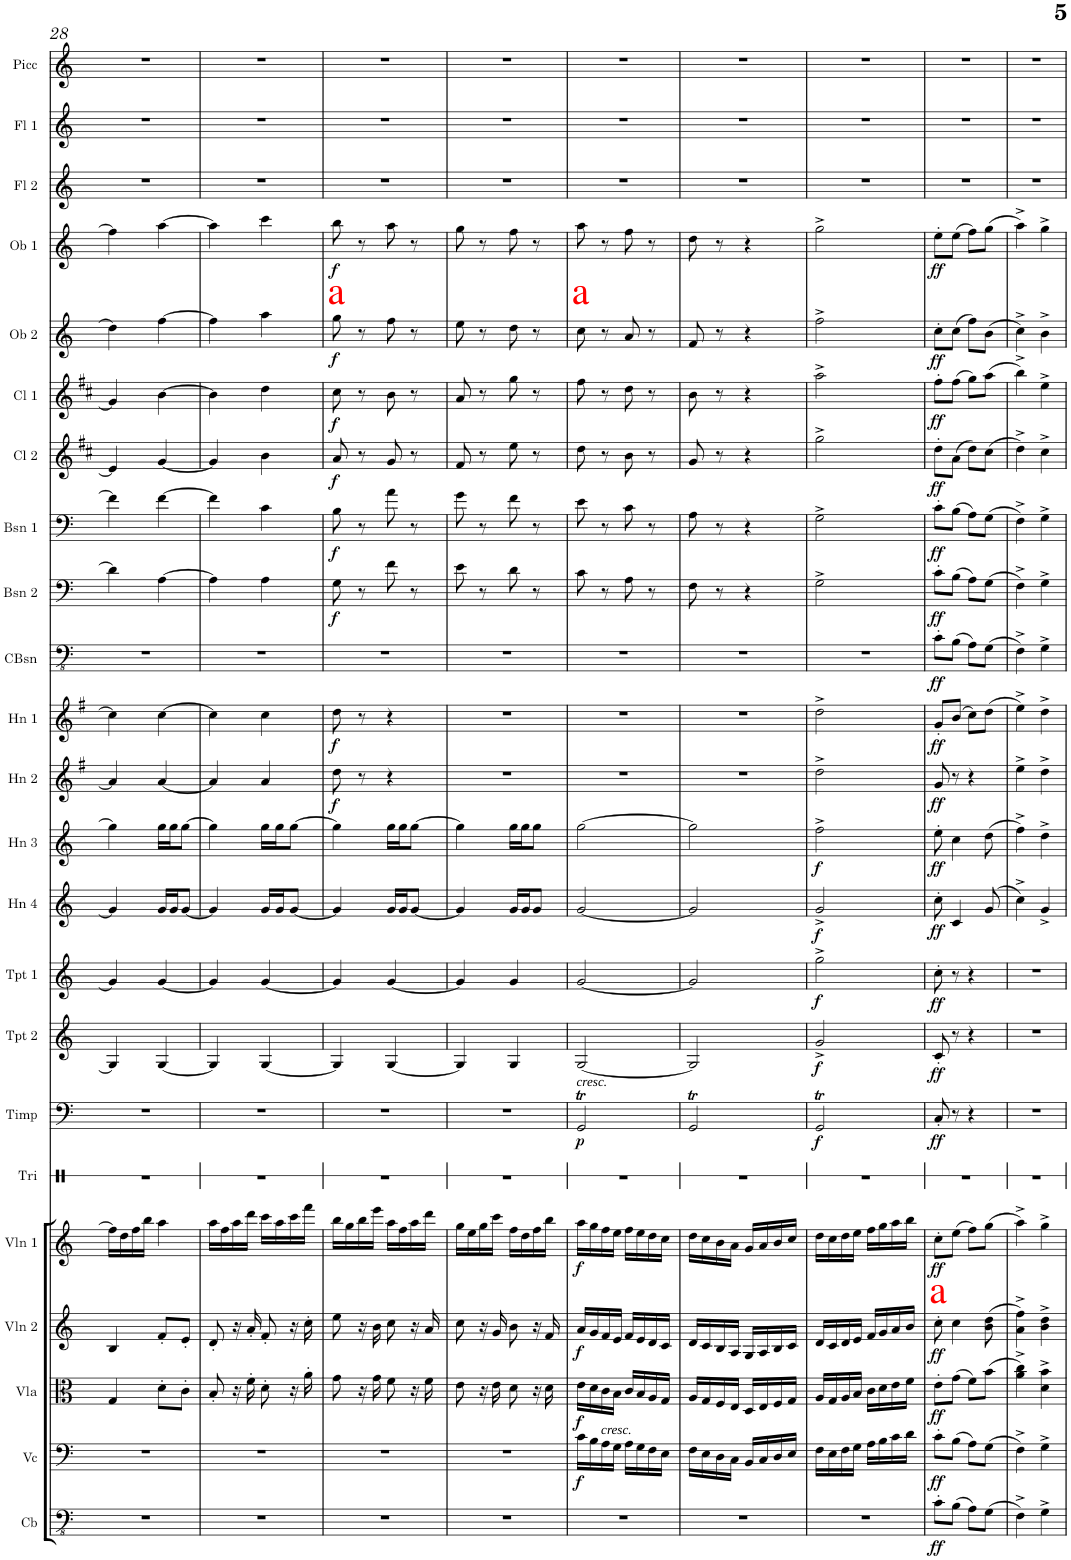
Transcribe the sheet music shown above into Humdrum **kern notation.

**kern	**dynam	**kern	**dynam	**kern	**dynam	**kern	**dynam	**kern	**text	**dynam	**kern	**kern	**dynam	**kern	**dynam	**kern	**dynam	**kern	**dynam	**kern	**dynam	**kern	**dynam	**kern	**dynam	**kern	**dynam	**kern	**dynam	**kern	**dynam	**kern	**dynam	**kern	**dynam	**kern	**dynam	**kern	**text	**dynam	**kern	**kern	**kern
*part23	*part23	*part22	*part22	*part21	*part21	*part20	*part20	*part19	*part19	*part19	*part18	*part17	*part17	*part16	*part16	*part15	*part15	*part14	*part14	*part13	*part13	*part12	*part12	*part11	*part11	*part10	*part10	*part9	*part9	*part8	*part8	*part7	*part7	*part6	*part6	*part5	*part5	*part4	*part4	*part4	*part3	*part2	*part1
*staff23	*staff23	*staff22	*staff22	*staff21	*staff21	*staff20	*staff20	*staff19	*staff19	*staff19	*staff18	*staff17	*staff17	*staff16	*staff16	*staff15	*staff15	*staff14	*staff14	*staff13	*staff13	*staff12	*staff12	*staff11	*staff11	*staff10	*staff10	*staff9	*staff9	*staff8	*staff8	*staff7	*staff7	*staff6	*staff6	*staff5	*staff5	*staff4	*staff4	*staff4	*staff3	*staff2	*staff1
*I"Contrabass	*	*I"Violoncello	*	*I"Viola	*	*I"Violin 2	*	*I"Violin 1	*	*	*I"Triangle	*I"Timpani	*	*I"C Trumpet 2	*	*I"C Trumpet 1	*	*I"C Horn 4	*	*I"C Horn 3	*	*I"F Horn 2	*	*I"F Horn 1	*	*I"Contrabassoon	*	*I"Bassoon 2	*	*I"Bassoon 1	*	*I"Bb Clarinet 2	*	*I"Bb Clarinet 1	*	*I"Oboe 2	*	*I"Oboe 1	*	*	*I"Flute 2	*I"Flute 1	*I"Piccolo
*I'Cb	*	*I'Vc	*	*I'Vla	*	*I'Vln 2	*	*I'Vln 1	*	*	*I'Tri	*I'Timp	*	*I'Tpt 2	*	*I'Tpt 1	*	*I'Hn 4	*	*I'Hn 3	*	*I'Hn 2	*	*I'Hn 1	*	*I'CBsn	*	*I'Bsn 2	*	*I'Bsn 1	*	*I'Cl 2	*	*I'Cl 1	*	*I'Ob 2	*	*I'Ob 1	*	*	*I'Fl 2	*I'Fl 1	*I'Picc
!!LO:PB:g=z
*clefFv4	*	*clefF4	*	*clefC3	*	*clefG2	*	*clefG2	*	*	*clefX	*clefF4	*	*clefG2	*	*clefG2	*	*clefG2	*	*clefG2	*	*clefG2	*	*clefG2	*	*clefFv4	*	*clefF4	*	*clefF4	*	*clefG2	*	*clefG2	*	*clefG2	*	*clefG2	*	*	*clefG2	*clefG2	*clefG2
*	*	*	*	*	*	*	*	*	*	*	*	*	*	*Trd1c2	*	*Trd1c2	*	*Trd7c12	*	*Trd7c12	*	*Trd4c7	*	*Trd4c7	*	*	*	*	*	*	*	*Trd1c2	*	*Trd1c2	*	*	*	*	*	*	*	*	*Trd-7c-12
*k[]	*	*k[]	*	*k[]	*	*k[]	*	*k[]	*	*	*k[]	*k[]	*	*k[]	*	*k[]	*	*k[]	*	*k[]	*	*k[f#]	*	*k[f#]	*	*k[]	*	*k[]	*	*k[]	*	*k[f#c#]	*	*k[f#c#]	*	*k[]	*	*k[]	*	*	*k[]	*k[]	*k[]
*M2/4	*	*M2/4	*	*M2/4	*	*M2/4	*	*M2/4	*	*	*M2/4	*M2/4	*	*M2/4	*	*M2/4	*	*M2/4	*	*M2/4	*	*M2/4	*	*M2/4	*	*M2/4	*	*M2/4	*	*M2/4	*	*M2/4	*	*M2/4	*	*M2/4	*	*M2/4	*	*	*M2/4	*M2/4	*M2/4
=28	=28	=28	=28	=28	=28	=28	=28	=28	=28	=28	=28	=28	=28	=28	=28	=28	=28	=28	=28	=28	=28	=28	=28	=28	=28	=28	=28	=28	=28	=28	=28	=28	=28	=28	=28	=28	=28	=28	=28	=28	=28	=28	=28
2r	.	2r	.	4G/	.	4B/	.	16ff\LL]	.	.	2r	2r	.	4G/]	.	4g/]	.	4g/]	.	4gg\]	.	4a/]	.	4cc\]	.	2r	.	4d\]	.	4f\]	.	4e/]	.	4g/]	.	4dd\]	.	4ff\]	.	.	2r	2r	2r
.	.	.	.	.	.	.	.	16dd\	.	.	.	.	.	.	.	.	.	.	.	.	.	.	.	.	.	.	.	.	.	.	.	.	.	.	.	.	.	.	.	.	.	.	.
.	.	.	.	.	.	.	.	16ff\	.	.	.	.	.	.	.	.	.	.	.	.	.	.	.	.	.	.	.	.	.	.	.	.	.	.	.	.	.	.	.	.	.	.	.
.	.	.	.	.	.	.	.	16bb\JJ	.	.	.	.	.	.	.	.	.	.	.	.	.	.	.	.	.	.	.	.	.	.	.	.	.	.	.	.	.	.	.	.	.	.	.
.	.	.	.	8d'\L	.	8f'/L	.	4aa\	.	.	.	.	.	[4G/	.	[4g/	.	16g/LL	.	16gg\LL	.	[4a/	.	[4cc\	.	.	.	[4A\	.	[4f\	.	[4g/	.	[4b\	.	[4ff\	.	[4aa\	.	.	.	.	.
.	.	.	.	.	.	.	.	.	.	.	.	.	.	.	.	.	.	16g/J	.	16gg\J	.	.	.	.	.	.	.	.	.	.	.	.	.	.	.	.	.	.	.	.	.	.	.
.	.	.	.	8c'\J	.	8e'/J	.	.	.	.	.	.	.	.	.	.	.	[8g/J	.	[8gg\J	.	.	.	.	.	.	.	.	.	.	.	.	.	.	.	.	.	.	.	.	.	.	.
=29	=29	=29	=29	=29	=29	=29	=29	=29	=29	=29	=29	=29	=29	=29	=29	=29	=29	=29	=29	=29	=29	=29	=29	=29	=29	=29	=29	=29	=29	=29	=29	=29	=29	=29	=29	=29	=29	=29	=29	=29	=29	=29	=29
2r	.	2r	.	8B'/	.	8d'/	.	16aa\LL	.	.	2r	2r	.	4G/]	.	4g/]	.	4g/]	.	4gg\]	.	4a/]	.	4cc\]	.	2r	.	4A\]	.	4f\]	.	4g/]	.	4b\]	.	4ff\]	.	4aa\]	.	.	2r	2r	2r
.	.	.	.	.	.	.	.	16ff\	.	.	.	.	.	.	.	.	.	.	.	.	.	.	.	.	.	.	.	.	.	.	.	.	.	.	.	.	.	.	.	.	.	.	.
.	.	.	.	16r	.	16r	.	16aa\	.	.	.	.	.	.	.	.	.	.	.	.	.	.	.	.	.	.	.	.	.	.	.	.	.	.	.	.	.	.	.	.	.	.	.
.	.	.	.	16f'\	.	16a'/	.	16ddd\JJ	.	.	.	.	.	.	.	.	.	.	.	.	.	.	.	.	.	.	.	.	.	.	.	.	.	.	.	.	.	.	.	.	.	.	.
.	.	.	.	8d'\	.	8f'/	.	16ccc\LL	.	.	.	.	.	[4G/	.	[4g/	.	16g/LL	.	16gg\LL	.	4a/	.	4cc\	.	.	.	4A\	.	4c\	.	4b\	.	4dd\	.	4aa\	.	4ccc\	.	.	.	.	.
.	.	.	.	.	.	.	.	16aa\	.	.	.	.	.	.	.	.	.	16g/J	.	16gg\J	.	.	.	.	.	.	.	.	.	.	.	.	.	.	.	.	.	.	.	.	.	.	.
.	.	.	.	16r	.	16r	.	16ccc\	.	.	.	.	.	.	.	.	.	[8g/J	.	[8gg\J	.	.	.	.	.	.	.	.	.	.	.	.	.	.	.	.	.	.	.	.	.	.	.
.	.	.	.	16a'\	.	16cc'\	.	16fff\JJ	.	.	.	.	.	.	.	.	.	.	.	.	.	.	.	.	.	.	.	.	.	.	.	.	.	.	.	.	.	.	.	.	.	.	.
=30	=30	=30	=30	=30	=30	=30	=30	=30	=30	=30	=30	=30	=30	=30	=30	=30	=30	=30	=30	=30	=30	=30	=30	=30	=30	=30	=30	=30	=30	=30	=30	=30	=30	=30	=30	=30	=30	=30	=30	=30	=30	=30	=30
!	!	!	!	!	!	!	!	!	!	!	!	!	!	!	!	!	!	!	!	!	!	!	!LO:DY:b	!	!LO:DY:b	!	!	!	!LO:DY:b	!	!LO:DY:b	!	!LO:DY:b	!	!LO:DY:b	!	!LO:DY:b	!	!LO:LY:b:color=#FF0000	!LO:DY:b	!	!	!
2r	.	2r	.	8g\	.	8ee\	.	16bb\LL	.	.	2r	2r	.	4G/]	.	4g/]	.	4g/]	.	4gg\]	.	8dd\	f	8dd\	f	2r	.	8G\	f	8B\	f	8a/	f	8cc#\	f	8gg\	f	8bb\	a	f	2r	2r	2r
.	.	.	.	.	.	.	.	16gg\	.	.	.	.	.	.	.	.	.	.	.	.	.	.	.	.	.	.	.	.	.	.	.	.	.	.	.	.	.	.	.	.	.	.	.
.	.	.	.	16r	.	16r	.	16bb\	.	.	.	.	.	.	.	.	.	.	.	.	.	8r	.	8r	.	.	.	8r	.	8r	.	8r	.	8r	.	8r	.	8r	.	.	.	.	.
.	.	.	.	16g\	.	16b\	.	16eee\JJ	.	.	.	.	.	.	.	.	.	.	.	.	.	.	.	.	.	.	.	.	.	.	.	.	.	.	.	.	.	.	.	.	.	.	.
.	.	.	.	8f\	.	8cc\	.	16aa\LL	.	.	.	.	.	[4G/	.	[4g/	.	16g/LL	.	16gg\LL	.	4r	.	4r	.	.	.	8f\	.	8a\	.	8g/	.	8b\	.	8ff\	.	8aa\	.	.	.	.	.
.	.	.	.	.	.	.	.	16ff\	.	.	.	.	.	.	.	.	.	16g/J	.	16gg\J	.	.	.	.	.	.	.	.	.	.	.	.	.	.	.	.	.	.	.	.	.	.	.
.	.	.	.	16r	.	16r	.	16aa\	.	.	.	.	.	.	.	.	.	[8g/J	.	[8gg\J	.	.	.	.	.	.	.	8r	.	8r	.	8r	.	8r	.	8r	.	8r	.	.	.	.	.
.	.	.	.	16f\	.	16a/	.	16ddd\JJ	.	.	.	.	.	.	.	.	.	.	.	.	.	.	.	.	.	.	.	.	.	.	.	.	.	.	.	.	.	.	.	.	.	.	.
=31	=31	=31	=31	=31	=31	=31	=31	=31	=31	=31	=31	=31	=31	=31	=31	=31	=31	=31	=31	=31	=31	=31	=31	=31	=31	=31	=31	=31	=31	=31	=31	=31	=31	=31	=31	=31	=31	=31	=31	=31	=31	=31	=31
2r	.	2r	.	8e\	.	8cc\	.	16gg\LL	.	.	2r	2r	.	4G/]	.	4g/]	.	4g/]	.	4gg\]	.	2r	.	2r	.	2r	.	8e\	.	8g\	.	8f#/	.	8a/	.	8ee\	.	8gg\	.	.	2r	2r	2r
.	.	.	.	.	.	.	.	16ee\	.	.	.	.	.	.	.	.	.	.	.	.	.	.	.	.	.	.	.	.	.	.	.	.	.	.	.	.	.	.	.	.	.	.	.
.	.	.	.	16r	.	16r	.	16gg\	.	.	.	.	.	.	.	.	.	.	.	.	.	.	.	.	.	.	.	8r	.	8r	.	8r	.	8r	.	8r	.	8r	.	.	.	.	.
.	.	.	.	16e\	.	16g/	.	16ccc\JJ	.	.	.	.	.	.	.	.	.	.	.	.	.	.	.	.	.	.	.	.	.	.	.	.	.	.	.	.	.	.	.	.	.	.	.
.	.	.	.	8d\	.	8b\	.	16ff\LL	.	.	.	.	.	4G/	.	4g/	.	16g/LL	.	16gg\LL	.	.	.	.	.	.	.	8d\	.	8f\	.	8ee\	.	8gg\	.	8dd\	.	8ff\	.	.	.	.	.
.	.	.	.	.	.	.	.	16dd\	.	.	.	.	.	.	.	.	.	16g/J	.	16gg\J	.	.	.	.	.	.	.	.	.	.	.	.	.	.	.	.	.	.	.	.	.	.	.
.	.	.	.	16r	.	16r	.	16ff\	.	.	.	.	.	.	.	.	.	8g/J	.	8gg\J	.	.	.	.	.	.	.	8r	.	8r	.	8r	.	8r	.	8r	.	8r	.	.	.	.	.
.	.	.	.	16d\	.	16f/	.	16bb\JJ	.	.	.	.	.	.	.	.	.	.	.	.	.	.	.	.	.	.	.	.	.	.	.	.	.	.	.	.	.	.	.	.	.	.	.
=32	=32	=32	=32	=32	=32	=32	=32	=32	=32	=32	=32	=32	=32	=32	=32	=32	=32	=32	=32	=32	=32	=32	=32	=32	=32	=32	=32	=32	=32	=32	=32	=32	=32	=32	=32	=32	=32	=32	=32	=32	=32	=32	=32
!	!	!	!	!	!	!	!	!	!	!	!	!LO:TX:a:i:t=cresc.	!	!	!	!	!	!	!	!	!	!	!	!	!	!	!	!	!	!	!	!	!	!	!	!	!	!	!	!	!	!	!
!	!	!	!LO:DY:b	!	!LO:DY:b	!	!LO:DY:b	!	!	!LO:DY:b	!	!	!LO:DY:b	!	!	!	!	!	!	!	!	!	!	!	!	!	!	!	!	!	!	!	!	!	!	!	!	!	!LO:LY:b:color=#FF0000	!	!	!	!
2r	.	16c\LL	f	16e\LL	f	16a/LL	f	16aa\LL	.	f	2r	2GG>/	p	[2G/	.	[2g/	.	[2g/	.	[2gg\	.	2r	.	2r	.	2r	.	8c\	.	8e\	.	8dd\	.	8ff#\	.	8cc\	.	8aa\	a	.	2r	2r	2r
.	.	16B\	.	16d\	.	16g/	.	16gg\	.	.	.	.	.	.	.	.	.	.	.	.	.	.	.	.	.	.	.	.	.	.	.	.	.	.	.	.	.	.	.	.	.	.	.
!	!	!LO:TX:a:i:t=cresc.	!	!	!	!	!	!	!	!	!	!	!	!	!	!	!	!	!	!	!	!	!	!	!	!	!	!	!	!	!	!	!	!	!	!	!	!	!	!	!	!	!
.	.	16A\	.	16c\	.	16f/	.	16ff\	.	.	.	.	.	.	.	.	.	.	.	.	.	.	.	.	.	.	.	8r	.	8r	.	8r	.	8r	.	8r	.	8r	.	.	.	.	.
.	.	16G\JJ	.	16B\JJ	.	16e/JJ	.	16ee\JJ	.	.	.	.	.	.	.	.	.	.	.	.	.	.	.	.	.	.	.	.	.	.	.	.	.	.	.	.	.	.	.	.	.	.	.
.	.	16A\LL	.	16c/LL	.	16f/LL	.	16ff\LL	.	.	.	.	.	.	.	.	.	.	.	.	.	.	.	.	.	.	.	8A\	.	8c\	.	8b\	.	8dd\	.	8a/	.	8ff\	.	.	.	.	.
.	.	16G\	.	16B/	.	16e/	.	16ee\	.	.	.	.	.	.	.	.	.	.	.	.	.	.	.	.	.	.	.	.	.	.	.	.	.	.	.	.	.	.	.	.	.	.	.
.	.	16F\	.	16A/	.	16d/	.	16dd\	.	.	.	.	.	.	.	.	.	.	.	.	.	.	.	.	.	.	.	8r	.	8r	.	8r	.	8r	.	8r	.	8r	.	.	.	.	.
.	.	16E\JJ	.	16G/JJ	.	16c/JJ	.	16cc\JJ	.	.	.	.	.	.	.	.	.	.	.	.	.	.	.	.	.	.	.	.	.	.	.	.	.	.	.	.	.	.	.	.	.	.	.
=33	=33	=33	=33	=33	=33	=33	=33	=33	=33	=33	=33	=33	=33	=33	=33	=33	=33	=33	=33	=33	=33	=33	=33	=33	=33	=33	=33	=33	=33	=33	=33	=33	=33	=33	=33	=33	=33	=33	=33	=33	=33	=33	=33
2r	.	16F\LL	.	16A/LL	.	16d/LL	.	16dd\LL	.	.	2r	2GG>/	.	2G/]	.	2g/]	.	2g/]	.	2gg\]	.	2r	.	2r	.	2r	.	8F\	.	8A\	.	8g/	.	8b\	.	8f/	.	8dd\	.	.	2r	2r	2r
.	.	16E\	.	16G/	.	16c/	.	16cc\	.	.	.	.	.	.	.	.	.	.	.	.	.	.	.	.	.	.	.	.	.	.	.	.	.	.	.	.	.	.	.	.	.	.	.
.	.	16D\	.	16F/	.	16B/	.	16b\	.	.	.	.	.	.	.	.	.	.	.	.	.	.	.	.	.	.	.	8r	.	8r	.	8r	.	8r	.	8r	.	8r	.	.	.	.	.
.	.	16C\JJ	.	16E/JJ	.	16A/JJ	.	16a\JJ	.	.	.	.	.	.	.	.	.	.	.	.	.	.	.	.	.	.	.	.	.	.	.	.	.	.	.	.	.	.	.	.	.	.	.
.	.	16BB/LL	.	16D/LL	.	16G/LL	.	16g/LL	.	.	.	.	.	.	.	.	.	.	.	.	.	.	.	.	.	.	.	4r	.	4r	.	4r	.	4r	.	4r	.	4r	.	.	.	.	.
.	.	16C/	.	16E/	.	16A/	.	16a/	.	.	.	.	.	.	.	.	.	.	.	.	.	.	.	.	.	.	.	.	.	.	.	.	.	.	.	.	.	.	.	.	.	.	.
.	.	16D/	.	16F/	.	16B/	.	16b/	.	.	.	.	.	.	.	.	.	.	.	.	.	.	.	.	.	.	.	.	.	.	.	.	.	.	.	.	.	.	.	.	.	.	.
.	.	16E/JJ	.	16G/JJ	.	16c/JJ	.	16cc/JJ	.	.	.	.	.	.	.	.	.	.	.	.	.	.	.	.	.	.	.	.	.	.	.	.	.	.	.	.	.	.	.	.	.	.	.
=34	=34	=34	=34	=34	=34	=34	=34	=34	=34	=34	=34	=34	=34	=34	=34	=34	=34	=34	=34	=34	=34	=34	=34	=34	=34	=34	=34	=34	=34	=34	=34	=34	=34	=34	=34	=34	=34	=34	=34	=34	=34	=34	=34
!	!	!	!	!	!	!	!	!	!	!	!	!	!LO:DY:b	!	!LO:DY:b	!	!LO:DY:b	!	!LO:DY:b	!	!LO:DY:b	!	!	!	!	!	!	!	!	!	!	!	!	!	!	!	!	!	!	!	!	!	!
2r	.	16F\LL	.	16A/LL	.	16d/LL	.	16dd\LL	.	.	2r	2GG>/	f	2g^/	f	2gg^\	f	2g^/	f	2ff^\	f	2dd^\	.	2dd^\	.	2r	.	2G^\	.	2G^\	.	2gg^\	.	2aa^\	.	2ff^\	.	2gg^\	.	.	2r	2r	2r
.	.	16E\	.	16G/	.	16c/	.	16cc\	.	.	.	.	.	.	.	.	.	.	.	.	.	.	.	.	.	.	.	.	.	.	.	.	.	.	.	.	.	.	.	.	.	.	.
.	.	16F\	.	16A/	.	16d/	.	16dd\	.	.	.	.	.	.	.	.	.	.	.	.	.	.	.	.	.	.	.	.	.	.	.	.	.	.	.	.	.	.	.	.	.	.	.
.	.	16G\JJ	.	16B/JJ	.	16e/JJ	.	16ee\JJ	.	.	.	.	.	.	.	.	.	.	.	.	.	.	.	.	.	.	.	.	.	.	.	.	.	.	.	.	.	.	.	.	.	.	.
.	.	16A\LL	.	16c\LL	.	16f/LL	.	16ff\LL	.	.	.	.	.	.	.	.	.	.	.	.	.	.	.	.	.	.	.	.	.	.	.	.	.	.	.	.	.	.	.	.	.	.	.
.	.	16B\	.	16d\	.	16g/	.	16gg\	.	.	.	.	.	.	.	.	.	.	.	.	.	.	.	.	.	.	.	.	.	.	.	.	.	.	.	.	.	.	.	.	.	.	.
.	.	16c\	.	16e\	.	16a/	.	16aa\	.	.	.	.	.	.	.	.	.	.	.	.	.	.	.	.	.	.	.	.	.	.	.	.	.	.	.	.	.	.	.	.	.	.	.
.	.	16d\JJ	.	16f\JJ	.	16b/JJ	.	16bb\JJ	.	.	.	.	.	.	.	.	.	.	.	.	.	.	.	.	.	.	.	.	.	.	.	.	.	.	.	.	.	.	.	.	.	.	.
=35	=35	=35	=35	=35	=35	=35	=35	=35	=35	=35	=35	=35	=35	=35	=35	=35	=35	=35	=35	=35	=35	=35	=35	=35	=35	=35	=35	=35	=35	=35	=35	=35	=35	=35	=35	=35	=35	=35	=35	=35	=35	=35	=35
!	!LO:DY:b	!	!LO:DY:b	!	!LO:DY:b	!	!LO:DY:b	!	!LO:LY:b:color=#FF0000	!LO:DY:b	!	!	!LO:DY:b	!	!LO:DY:b	!	!LO:DY:b	!	!LO:DY:b	!	!LO:DY:b	!	!LO:DY:b	!	!LO:DY:b	!	!LO:DY:b	!	!LO:DY:b	!	!LO:DY:b	!	!LO:DY:b	!	!LO:DY:b	!	!LO:DY:b	!	!	!LO:DY:b	!	!	!
8C'\L	ff	8c'\L	ff	8e'\L	ff	8cc'\	ff	8cc'\L	a	ff	2r	8C'/	ff	8c'/	ff	8cc'\	ff	8cc'\	ff	8ee'\	ff	8g/	ff	8g'/L	ff	8C'\L	ff	8c'\L	ff	8c'\L	ff	8dd'\L	ff	8ff#'\L	ff	8cc'\L	ff	8ee'\L	.	ff	2r	2r	2r
(8BB\J	.	(8B\J	.	(8g\J	.	4cc\	.	(8ee\J	.	.	.	8r	.	8r	.	8r	.	4c/	.	4cc\	.	8r	.	(8b/J	.	(8BB\J	.	(8B\J	.	(8B\J	.	(8a\J	.	(8ff#\J	.	(8cc\J	.	(8ee\J	.	.	.	.	.
8AA\L)	.	8A\L)	.	8f\L)	.	.	.	8ff\L)	.	.	.	4r	.	4r	.	4r	.	.	.	.	.	4r	.	8cc\L)	.	8AA\L)	.	8A\L)	.	8A\L)	.	8dd\L)	.	8gg\L)	.	8ff\L)	.	8ff\L)	.	.	.	.	.
(8GG\J	.	(8G\J	.	(8b\J	.	(8b\ 8dd\	.	(8gg\J	.	.	.	.	.	.	.	.	.	(8g/	.	(8dd\	.	.	.	(8dd\J	.	(8GG\J	.	(8G\J	.	(8G\J	.	(8cc#\J	.	(8aa\J	.	(8b\J	.	(8gg\J	.	.	.	.	.
=36	=36	=36	=36	=36	=36	=36	=36	=36	=36	=36	=36	=36	=36	=36	=36	=36	=36	=36	=36	=36	=36	=36	=36	=36	=36	=36	=36	=36	=36	=36	=36	=36	=36	=36	=36	=36	=36	=36	=36	=36	=36	=36	=36
4FF^\)	.	4F^\)	.	4a\^ 4cc\^)	.	4a\^ 4ff\^)	.	4aa^\)	.	.	2r	2r	.	2r	.	2r	.	4cc^\)	.	4ff^\)	.	4ee^\	.	4ee^\)	.	4FF^\)	.	4F^\)	.	4F^\)	.	4dd^\)	.	4bb^\)	.	4cc^\)	.	4aa^\)	.	.	2r	2r	2r
4GG^\	.	4G^\	.	4d\^ 4b\^	.	4b\^ 4dd\^	.	4gg^\	.	.	.	.	.	.	.	.	.	4g^/	.	4dd^\	.	4dd^\	.	4dd^\	.	4GG^\	.	4G^\	.	4G^\	.	4cc#^\	.	4ee^\	.	4b^\	.	4gg^\	.	.	.	.	.
=	=	=	=	=	=	=	=	=	=	=	=	=	=	=	=	=	=	=	=	=	=	=	=	=	=	=	=	=	=	=	=	=	=	=	=	=	=	=	=	=	=	=	=
*-	*-	*-	*-	*-	*-	*-	*-	*-	*-	*-	*-	*-	*-	*-	*-	*-	*-	*-	*-	*-	*-	*-	*-	*-	*-	*-	*-	*-	*-	*-	*-	*-	*-	*-	*-	*-	*-	*-	*-	*-	*-	*-	*-
